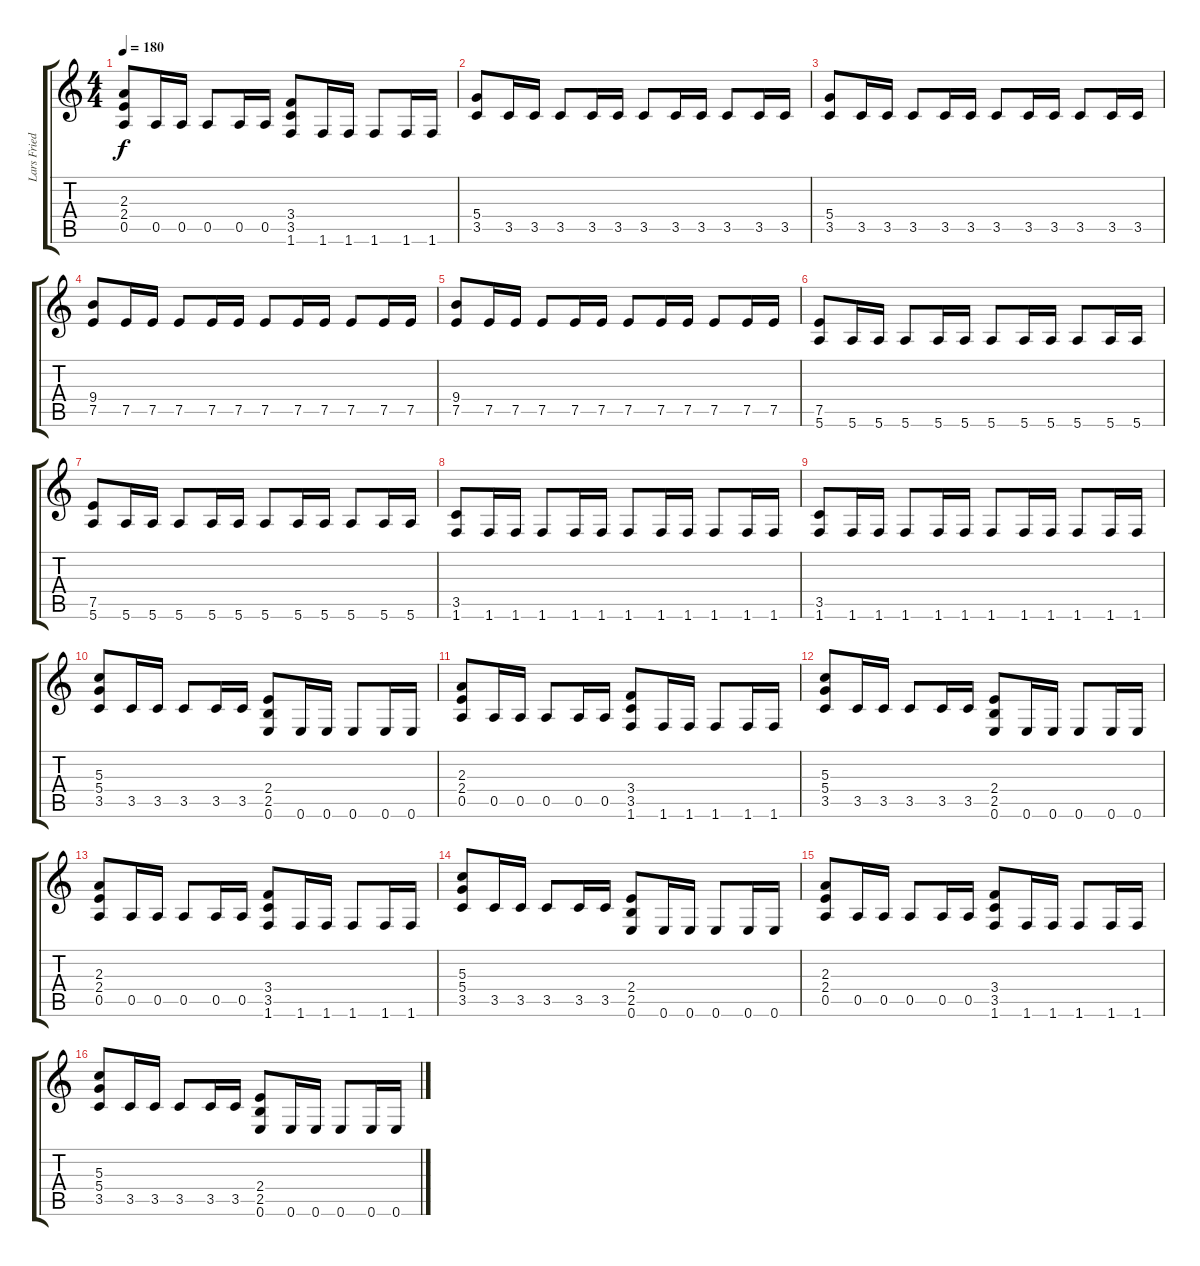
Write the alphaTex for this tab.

\track ("Lars Friedriksen" "Lars Fried") {instrument distortionguitar}
\staff {score tabs}
\tuning (E4 B3 G3 D3 A2 E2) {hide}
\ts (4 4)
\tempo 180
\clef g2
\ks c
(2.3 2.4 0.5).8{dy f} 0.5.16 0.5.16 0.5.8 0.5.16 0.5.16 (3.4 3.5 1.6).8 1.6.16 1.6.16 1.6.8 1.6.16 1.6.16 |
(5.4 3.5).8 3.5.16 3.5.16 3.5.8 3.5.16 3.5.16 3.5.8 3.5.16 3.5.16 3.5.8 3.5.16 3.5.16 |
(5.4 3.5).8 3.5.16 3.5.16 3.5.8 3.5.16 3.5.16 3.5.8 3.5.16 3.5.16 3.5.8 3.5.16 3.5.16 |
(9.4 7.5).8 7.5.16 7.5.16 7.5.8 7.5.16 7.5.16 7.5.8 7.5.16 7.5.16 7.5.8 7.5.16 7.5.16 |
(9.4 7.5).8 7.5.16 7.5.16 7.5.8 7.5.16 7.5.16 7.5.8 7.5.16 7.5.16 7.5.8 7.5.16 7.5.16 |
(7.5 5.6).8 5.6.16 5.6.16 5.6.8 5.6.16 5.6.16 5.6.8 5.6.16 5.6.16 5.6.8 5.6.16 5.6.16 |
(7.5 5.6).8 5.6.16 5.6.16 5.6.8 5.6.16 5.6.16 5.6.8 5.6.16 5.6.16 5.6.8 5.6.16 5.6.16 |
(3.5 1.6).8 1.6.16 1.6.16 1.6.8 1.6.16 1.6.16 1.6.8 1.6.16 1.6.16 1.6.8 1.6.16 1.6.16 |
(3.5 1.6).8 1.6.16 1.6.16 1.6.8 1.6.16 1.6.16 1.6.8 1.6.16 1.6.16 1.6.8 1.6.16 1.6.16 |
(5.3 5.4 3.5).8 3.5.16 3.5.16 3.5.8 3.5.16 3.5.16 (2.4 2.5 0.6).8 0.6.16 0.6.16 0.6.8 0.6.16 0.6.16 |
(2.3 2.4 0.5).8 0.5.16 0.5.16 0.5.8 0.5.16 0.5.16 (3.4 3.5 1.6).8 1.6.16 1.6.16 1.6.8 1.6.16 1.6.16 |
(5.3 5.4 3.5).8 3.5.16 3.5.16 3.5.8 3.5.16 3.5.16 (2.4 2.5 0.6).8 0.6.16 0.6.16 0.6.8 0.6.16 0.6.16 |
(2.3 2.4 0.5).8 0.5.16 0.5.16 0.5.8 0.5.16 0.5.16 (3.4 3.5 1.6).8 1.6.16 1.6.16 1.6.8 1.6.16 1.6.16 |
(5.3 5.4 3.5).8 3.5.16 3.5.16 3.5.8 3.5.16 3.5.16 (2.4 2.5 0.6).8 0.6.16 0.6.16 0.6.8 0.6.16 0.6.16 |
(2.3 2.4 0.5).8 0.5.16 0.5.16 0.5.8 0.5.16 0.5.16 (3.4 3.5 1.6).8 1.6.16 1.6.16 1.6.8 1.6.16 1.6.16 |
(5.3 5.4 3.5).8 3.5.16 3.5.16 3.5.8 3.5.16 3.5.16 (2.4 2.5 0.6).8 0.6.16 0.6.16 0.6.8 0.6.16 0.6.16
